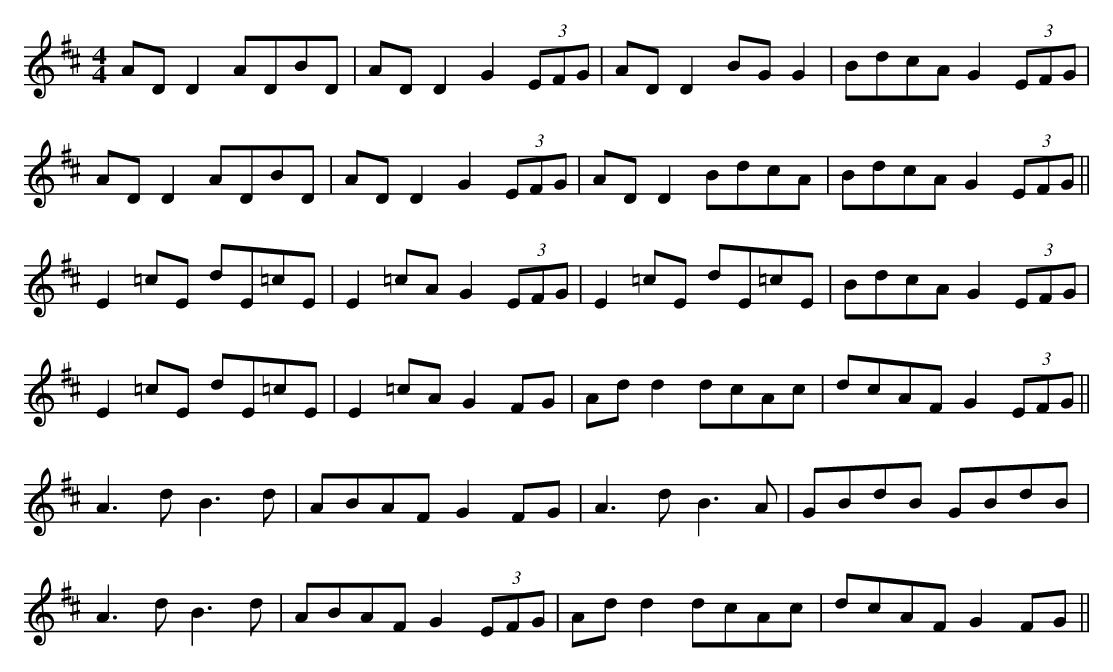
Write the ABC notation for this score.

X:1
M:4/4
K:D
AD D2 ADBD|AD D2 G2 (3EFG|AD D2 BG G2|BdcA G2 (3EFG|
AD D2 ADBD|AD D2 G2 (3EFG|AD D2 BdcA|BdcA G2 (3EFG||
E2 =cE dE=cE|E2 =cA G2 (3EFG|E2 =cE dE=cE|BdcA G2 (3EFG|
E2 =cE dE=cE|E2 =cA G2 FG|Ad d2 dcAc|dcAF G2 (3EFG||
A3 d B3 d|ABAF G2 FG|A3 d B3 A|GBdB GBdB|
A3 d B3 d|ABAF G2 (3EFG|Ad d2 dcAc|dcAF G2 FG||
